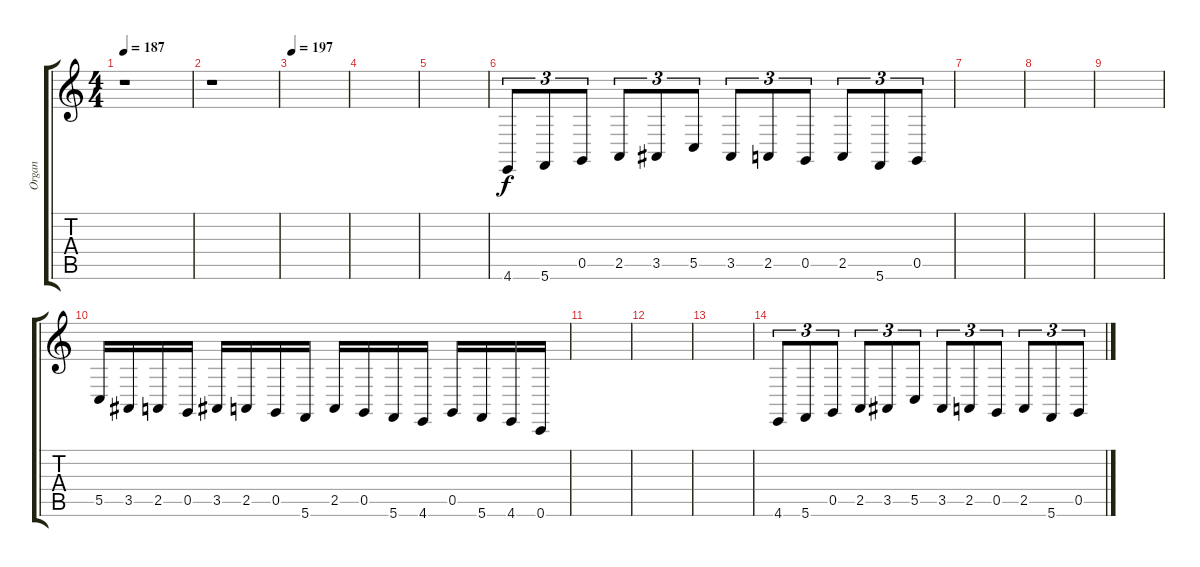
\track ("Organ" "Organ") {instrument lead1square}
\staff {score tabs}
\tuning (D4 A3 F3 C3 G2 C2) {hide}
\ts (4 4)
\tempo 187
\clef g2
\ks c
r.1{dy f} |
r.1 |
\tempo 197
|
|
|
4.6.8{tu (3 2) instrument harpsichord} 5.6.8{tu (3 2)} 0.5.8{tu (3 2)} 2.5.8{tu (3 2)} 3.5.8{tu (3 2)} 5.5.8{tu (3 2)} 3.5.8{tu (3 2)} 2.5.8{tu (3 2)} 0.5.8{tu (3 2)} 2.5.8{tu (3 2)} 5.6.8{tu (3 2)} 0.5.8{tu (3 2)} |
|
|
|
5.5.16 3.5.16 2.5.16 0.5.16 3.5.16 2.5.16 0.5.16 5.6.16 2.5.16 0.5.16 5.6.16 4.6.16 0.5.16 5.6.16 4.6.16 0.6.16 |
|
|
|
4.6.8{tu (3 2)} 5.6.8{tu (3 2)} 0.5.8{tu (3 2)} 2.5.8{tu (3 2)} 3.5.8{tu (3 2)} 5.5.8{tu (3 2)} 3.5.8{tu (3 2)} 2.5.8{tu (3 2)} 0.5.8{tu (3 2)} 2.5.8{tu (3 2)} 5.6.8{tu (3 2)} 0.5.8{tu (3 2)}
